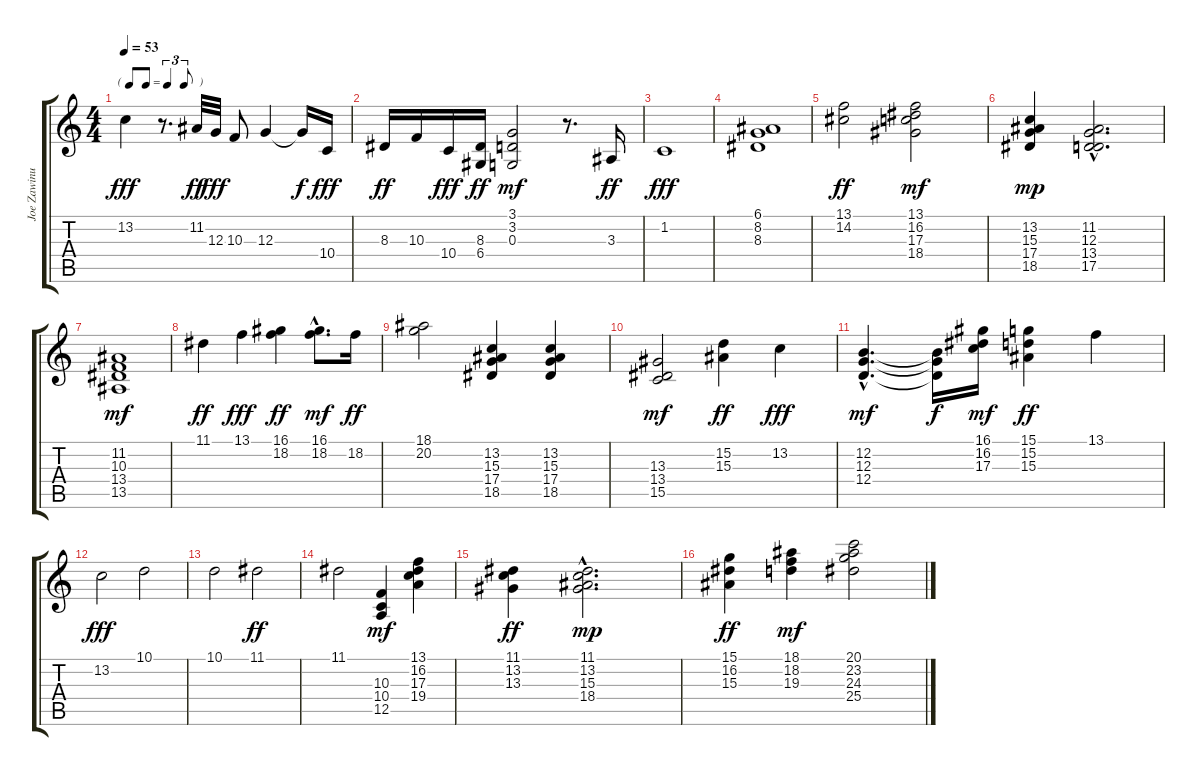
\track ("Joe Zawinul" "Joe Zawinu") {instrument brightacousticpiano}
\staff {score tabs}
\tuning (E4 B3 G3 D3 A2 E2) {hide}
\ts (4 4)
\tf triplet8th
\tempo 53
\clef g2
\ks c
13.2.4{dy fff} r.8{d} 11.2.32{dy ff} 12.3.32{dy fff} 10.3.8 12.3.4 12.3{t}.16{dy f} 10.4.16{dy fff} |
8.3.16{dy ff} 10.3.16 10.4.16{dy fff} (8.3 6.4).16{dy ff} (3.1 3.2 0.3).2{dy mf} r.8{d} 3.3.16{dy ff} |
1.2.1{dy fff} |
(6.1 8.2 8.3).1 |
(13.1 14.2).2{dy ff} (13.1 16.2 17.3 18.4).2{dy mf} |
(13.2 15.3 17.4 18.5).4{dy mp} (11.2{hac} 12.3{hac} 13.4{hac} 17.5{hac}).2{d} |
(11.2 10.3 13.4 13.5).1{dy mf} |
11.1.4{dy ff} 13.1.4{dy fff} (16.1 18.2).4{dy ff} (16.1{hac} 18.2{hac}).8{d dy mf} 18.2.16{dy ff} |
(18.1 20.2).2 (13.2 15.3 17.4 18.5).4 (13.2 15.3 17.4 18.5).4 |
(13.3 13.4 15.5).2{dy mf} (15.2 15.3).4{dy ff} 13.2.4{dy fff} |
(12.2{hac} 12.3{hac} 12.4{hac}).4{d dy mf} (12.2{t} 12.3{t} 12.4{t}).16{dy f} (16.1 16.2 17.3).16{dy mf} (15.1 15.2 15.3).4{dy ff} 13.1.4 |
13.2.2{dy fff} 10.1.2 |
10.1.2 11.1.2{dy ff} |
11.1.2 (10.3 10.4 12.5).4{dy mf} (13.1 16.2 17.3 19.4).4 |
(11.1 13.2 13.3).4{dy ff} (11.1{hac} 13.2{hac} 15.3{hac} 18.4{hac}).2{d dy mp} |
(15.1 16.2 15.3).4{dy ff} (18.1 18.2 19.3).4{dy mf} (20.1 23.2 24.3 25.4).2
